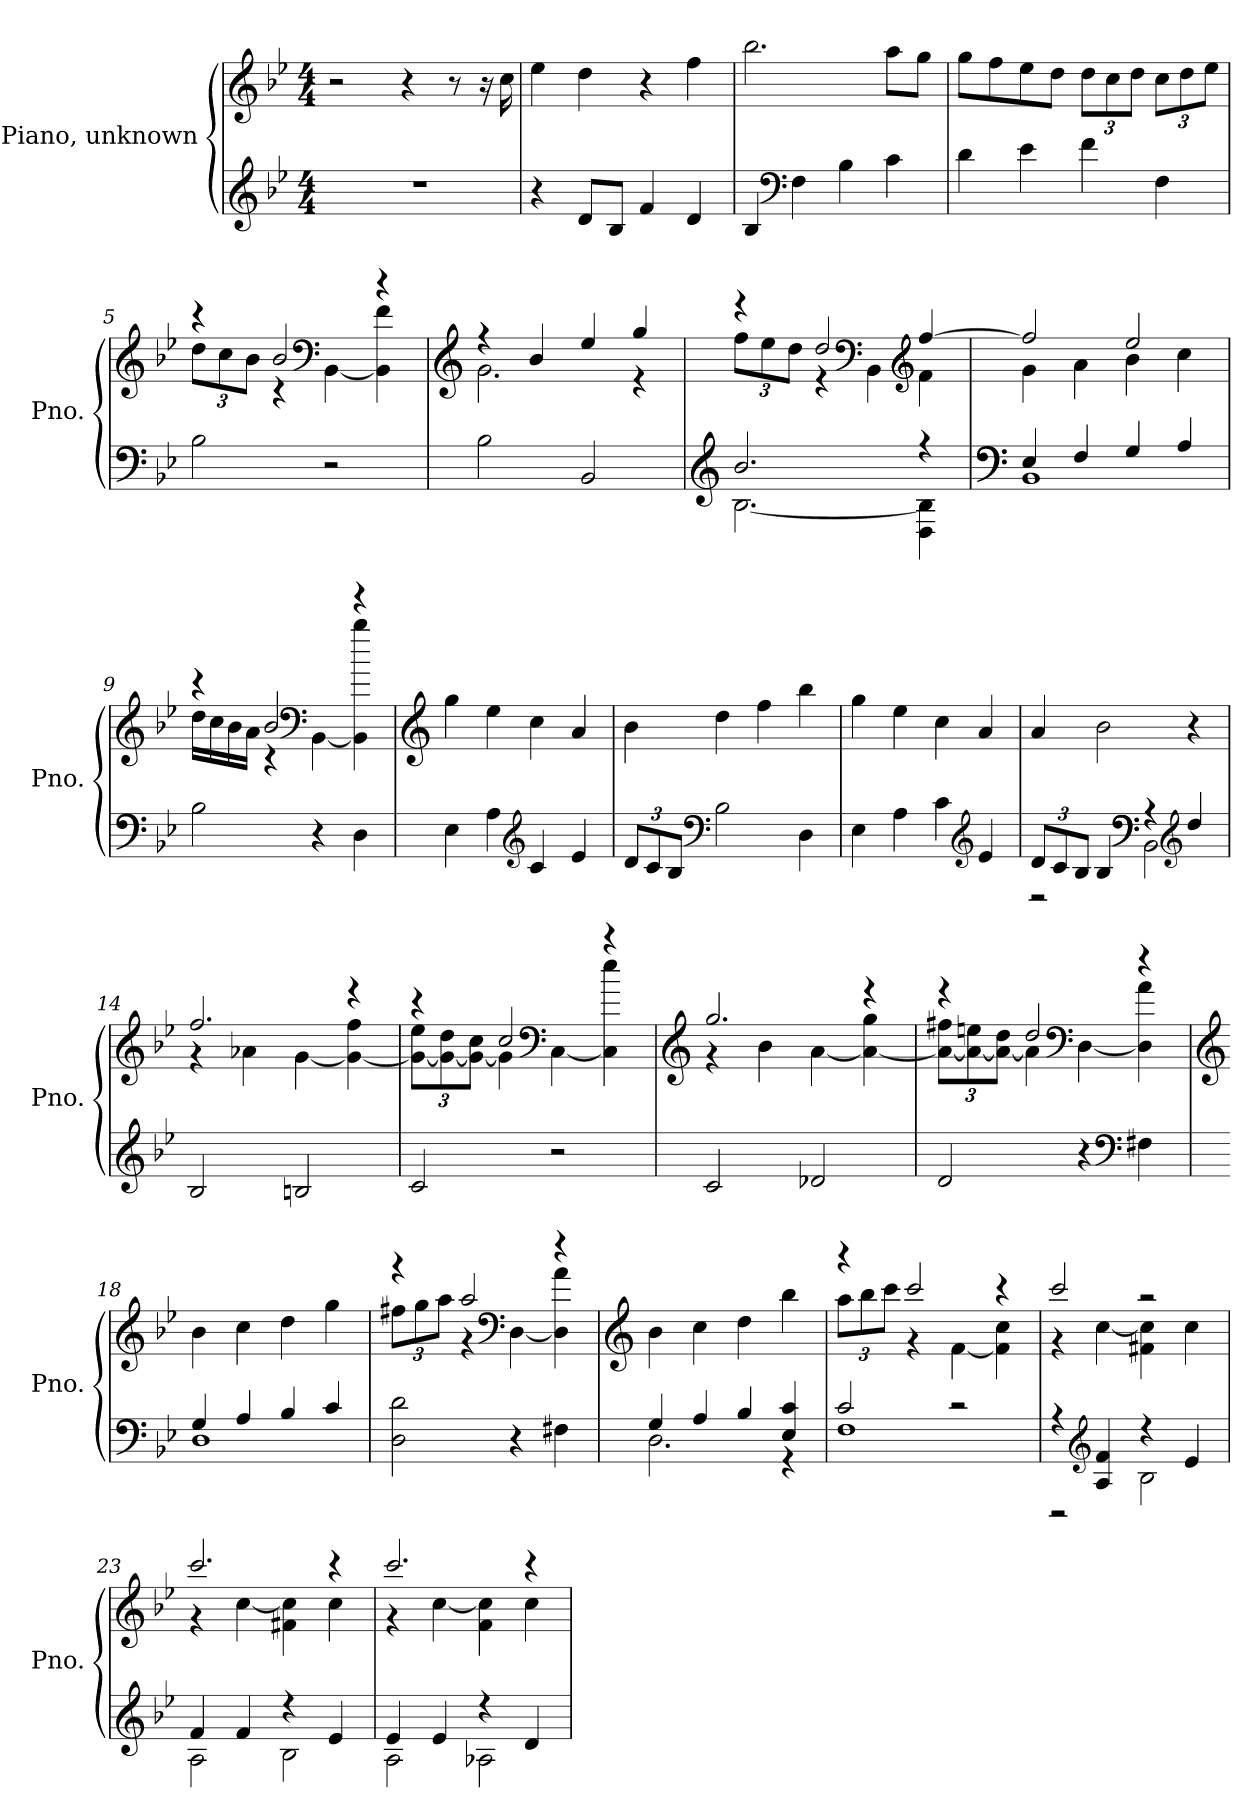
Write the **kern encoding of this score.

**kern	**kern
*part1	*part1
*staff2	*staff1
*I"Piano, unknown	*
*I'Pno.	*
*clefG2	*clefG2
*k[b-e-]	*k[b-e-]
*M4/4	*M4/4
*MM180	*MM180
=1	=1
1r	2r
.	4r
.	8r
.	16r
.	16cc\
=2	=2
4r	4ee-\
8d/L	4dd\
8B-/J	.
4f/	4r
4d/	4ff\
=3	=3
4B-/	2.bb-\
*clefF4	*
4F\	.
4B-\	.
4c\	8aa\L
.	8gg\J
=4	=4
4d\	8gg\L
.	8ff\
4e-\	8ee-\
.	8dd\J
*	*Xbrackettup
4f\	12dd\L
.	12cc\
.	12dd\J
4F\	12cc\L
.	12dd\
.	12ee-\J
=5	=5
*	*^
2B-\	4r	12dd\L
.	.	12cc\
.	.	12b-\J
.	2b-/	4r
*	*clefF4	*
2r	.	[4BB-\
.	4r	4BB-\] 4f\
!!LO:LB:g=z	!!
=6	=6	=6
*	*clefG2	*
2B-\	4r	2.g\
.	4b-/	.
2BB-/	4ee-/	.
.	4gg/	4r
=7	=7	=7
*clefG2	*	*
*^	*	*
2.b-/	[2.B-\	4r	12ff\L
.	.	.	12ee-\
.	.	.	12dd\J
.	.	2dd/	4r
*	*	*clefF4	*
.	.	.	4BB-\
*	*	*clefG2	*
4r	4D\ 4B-\]	[4ff/	4f\
=8	=8	=8	=8
*clefF4	*	*	*
4E-/	1BB-	2ff/]	4g\
4F/	.	.	4a\
4G/	.	2ee-/	4b-\
4A/	.	.	4cc\
*v	*v	*	*
=9	=9	=9
2B-\	4r	16dd\LL
.	.	16cc\
.	.	16b-\
.	.	16a\JJ
.	2b-/	4r
*	*clefF4	*
4r	.	[4BB-\
4D\	4r	4BB-\] 4bb-\
*	*v	*v
=10	=10
*	*clefG2
4E-\	4gg\
4A\	4ee-\
*clefG2	*
4c/	4cc\
4e-/	4a/
!!LO:LB:g=z
=11	=11
*Xbrackettup	*
12d/L	4b-\
12c/	.
12B-/J	.
*clefF4	*
2B-\	4dd\
.	4ff\
4D\	4bb-\
=12	=12
4E-\	4gg\
4A\	4ee-\
4c\	4cc\
*clefG2	*
4e-/	4a/
=13	=13
*^	*
12d/L	2r	4a/
12c/	.	.
12B-/J	.	.
4B-/	.	2b-\
*clefF4	*	*
4r	2BB-\	.
*clefG2	*	*
4dd/	.	4r
*v	*v	*
=14	=14
*	*^
2B-/	2.ff/	4r
.	.	4a-X\
2Bn/	.	[4g\
.	4r	4g\_ 4ff\
=15	=15	=15
2c/	4r	12g\_ 12ee-\L
.	.	12g\_ 12dd\
.	.	12g\_ 12cc\J
.	2cc/	4g\]
*	*clefF4	*
2r	.	[4C\
.	4r	4C\] 4ee-\
!!LO:LB:g=z	!!
=16	=16	=16
*	*clefG2	*
2c/	2.gg/	4r
.	.	4b-\
2d-X/	.	[4a\
.	4r	4a\_ 4gg\
=17	=17	=17
2d/	4r	12a\_ 12ff#X\L
.	.	12a\_ 12een\
.	.	12a\_ 12dd\J
.	2dd/	4a\]
*	*clefF4	*
4r	.	[4D\
*clefF4	*	*
4F#X\	4r	4D\] 4a\
*	*v	*v
=18	=18
*	*clefG2
*^	*
4G/	1D	4b-\
4A/	.	4cc\
4B-/	.	4dd\
4c/	.	4gg\
*v	*v	*
=19	=19
*	*^
2D\ 2d\	4r	12ff#X\L
.	.	12gg\
.	.	12aa\J
.	2aa/	4r
*	*clefF4	*
4r	.	[4D\
4F#X\	4r	4D\] 4a\
*	*v	*v
=20	=20
*	*clefG2
*^	*
4G/	2.D\	4b-\
4A/	.	4cc\
4B-/	.	4dd\
4E-/ 4c/	4r	4bb-\
!!LO:LB:g=z
=21	=21	=21
*	*	*^
2c/	1F	4r	12aa\L
.	.	.	12bb-\
.	.	.	12ccc\J
.	.	2ccc/	4r
2r	.	.	[4f\
.	.	4r	4f\] 4cc\
=22	=22	=22	=22
4r	2r	2ccc/	4r
*clefG2	*	*	*
4A/ 4f/	.	.	[4cc\
4r	2B-\	2r	4f#X\ 4cc\]
4e-/	.	.	4cc\
=23	=23	=23	=23
4f/	2A\	2.ccc/	4r
4f/	.	.	[4cc\
4r	2B-\	.	4f#X\ 4cc\]
4e-/	.	4r	4cc\
=24	=24	=24	=24
4e-/	2A\	2.ccc/	4r
4e-/	.	.	[4cc\
4r	2A-X\	.	4f\ 4cc\]
4d/	.	4r	4cc\
*v	*v	*	*
*	*v	*v
=	=
*-	*-
